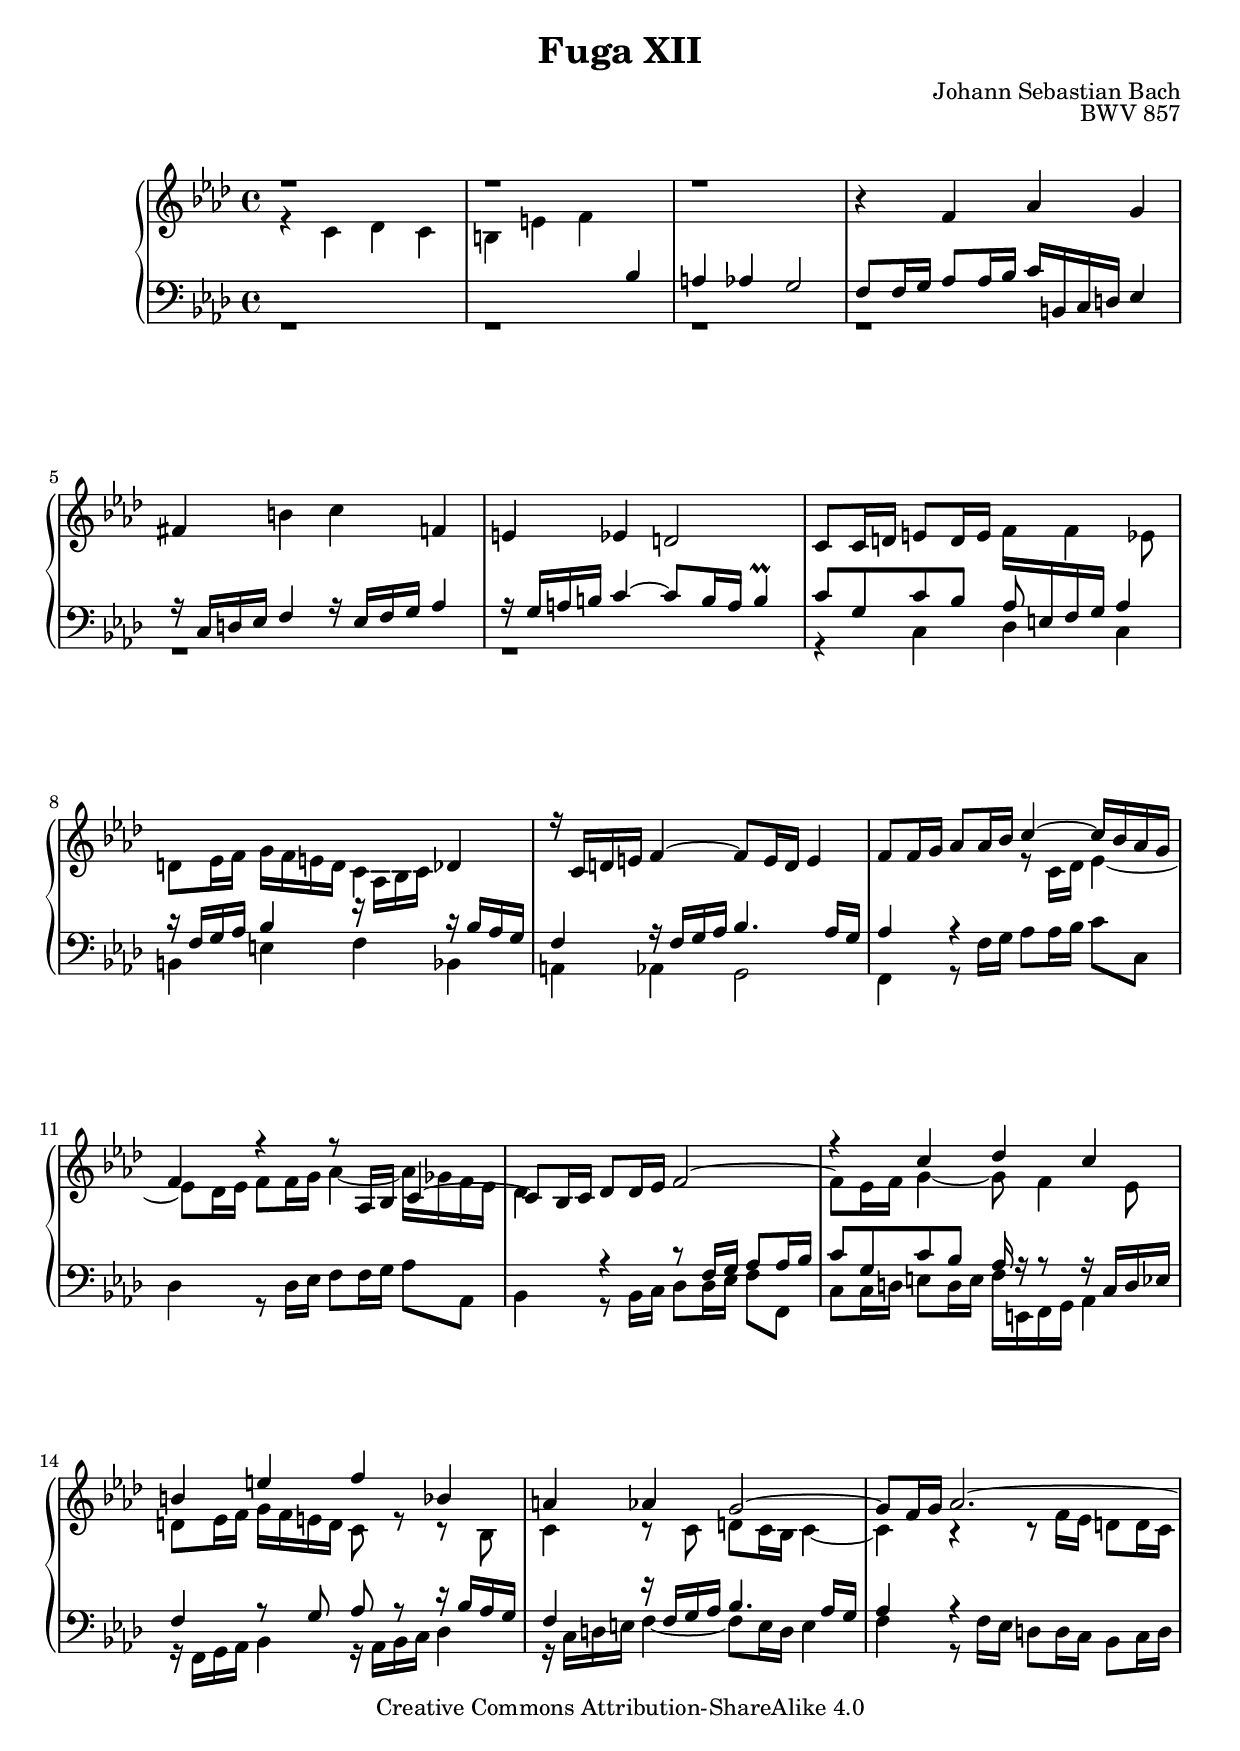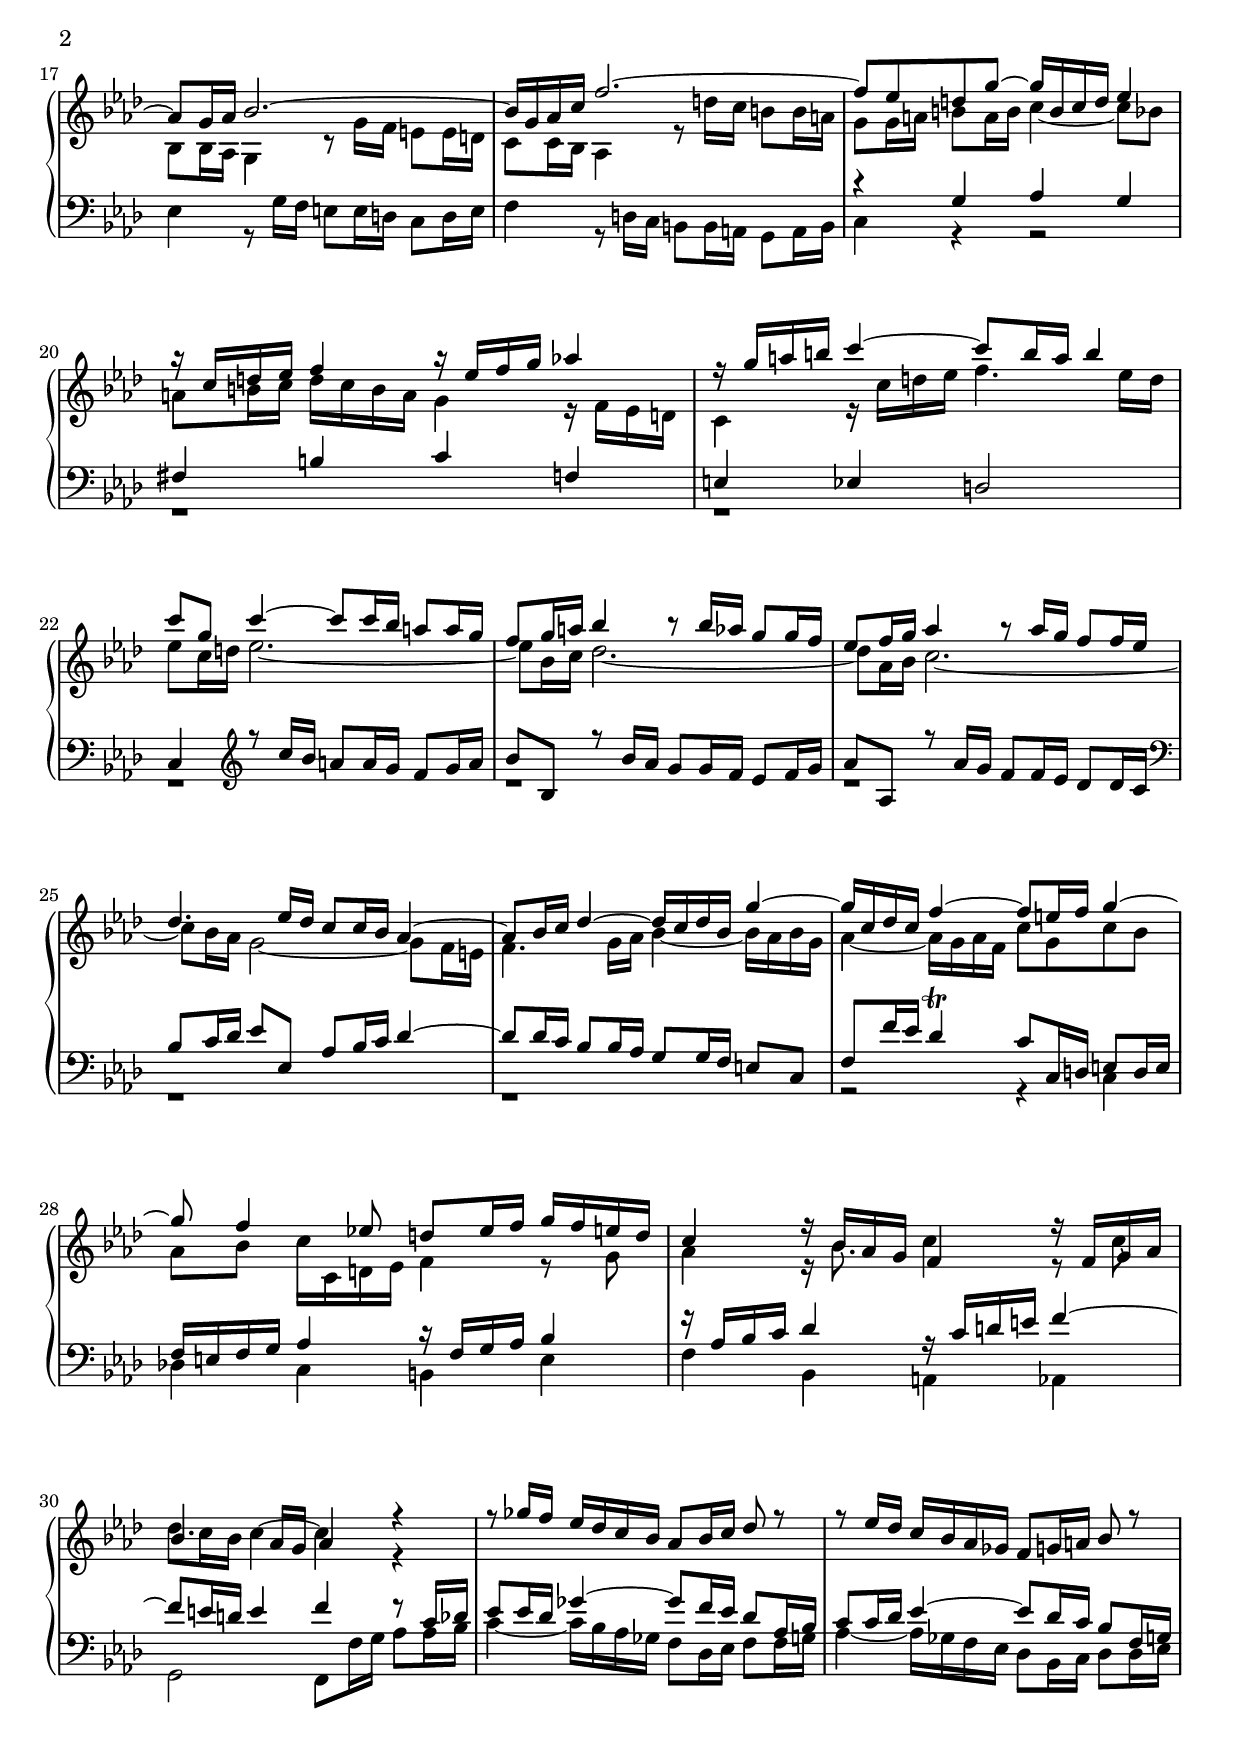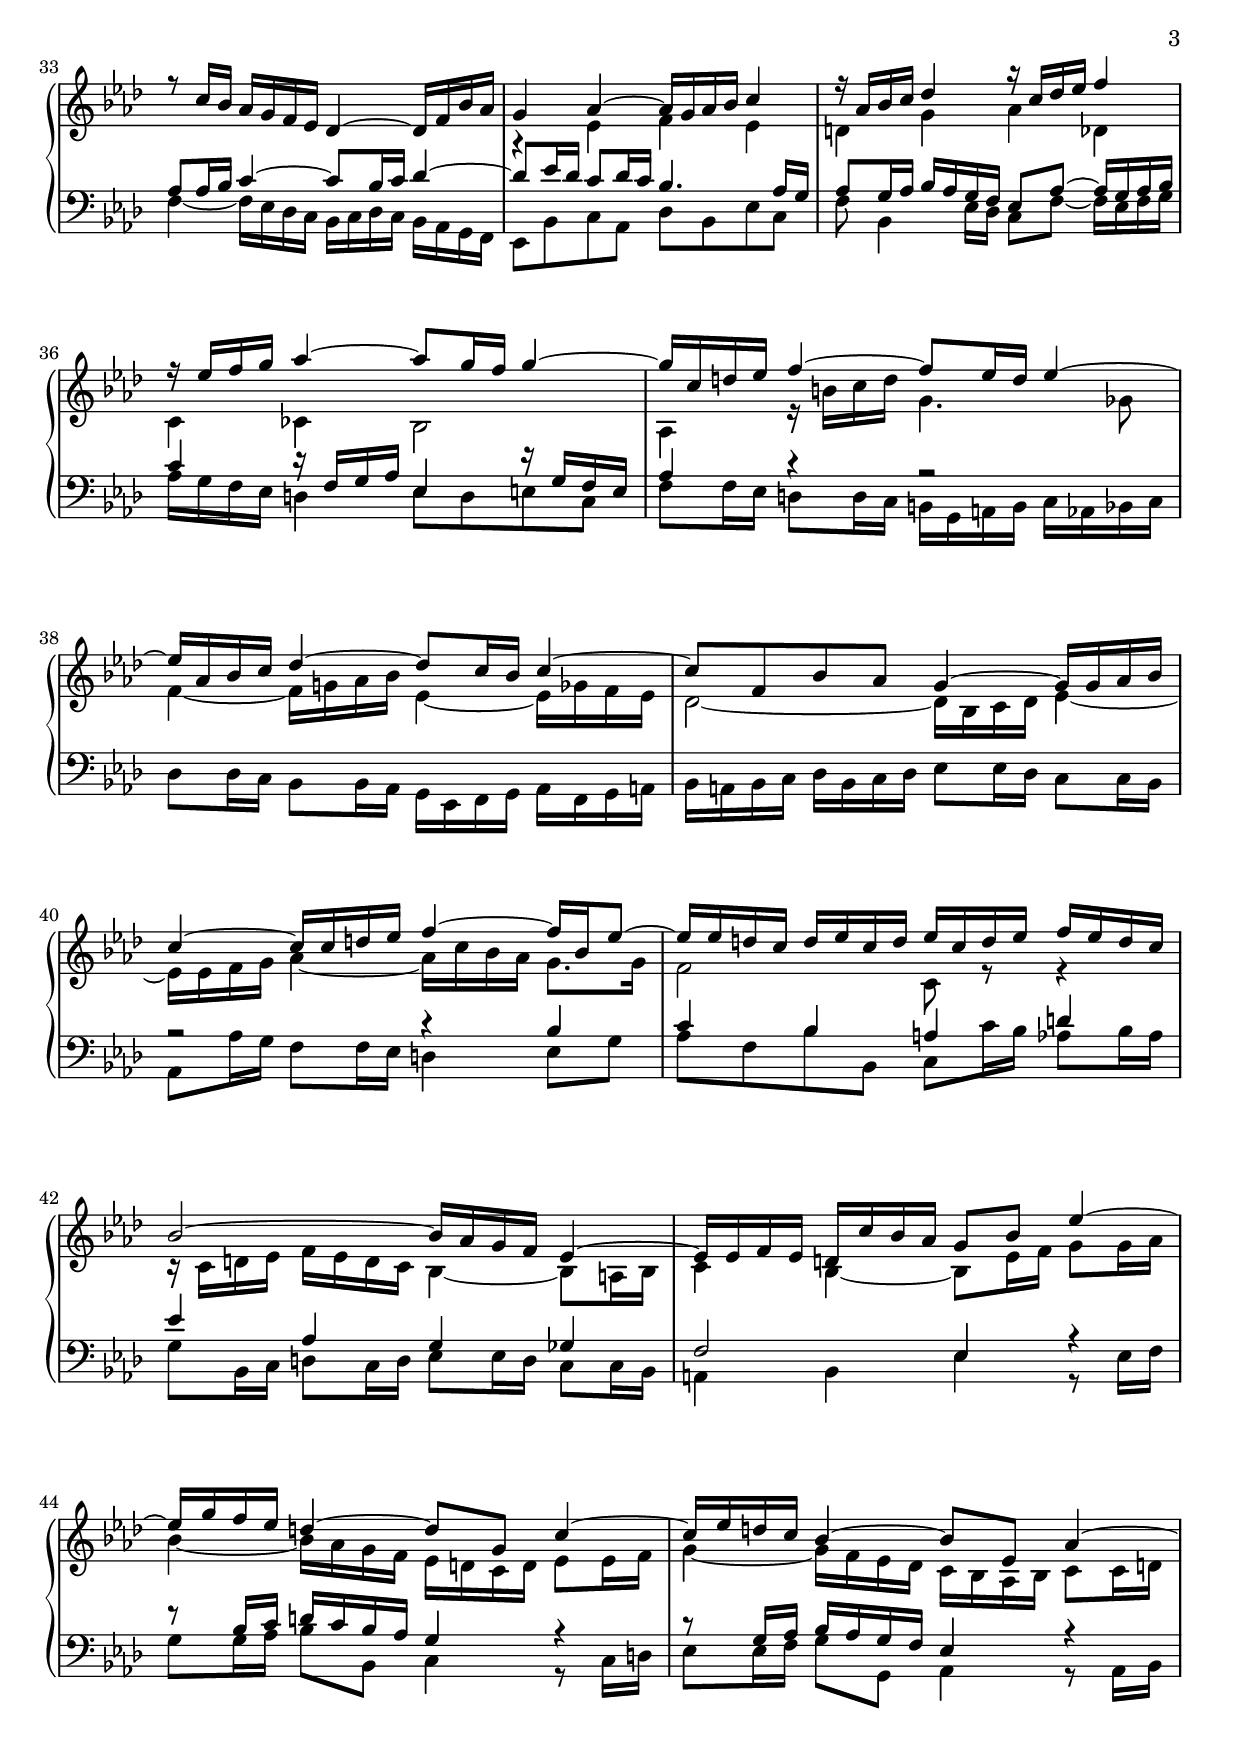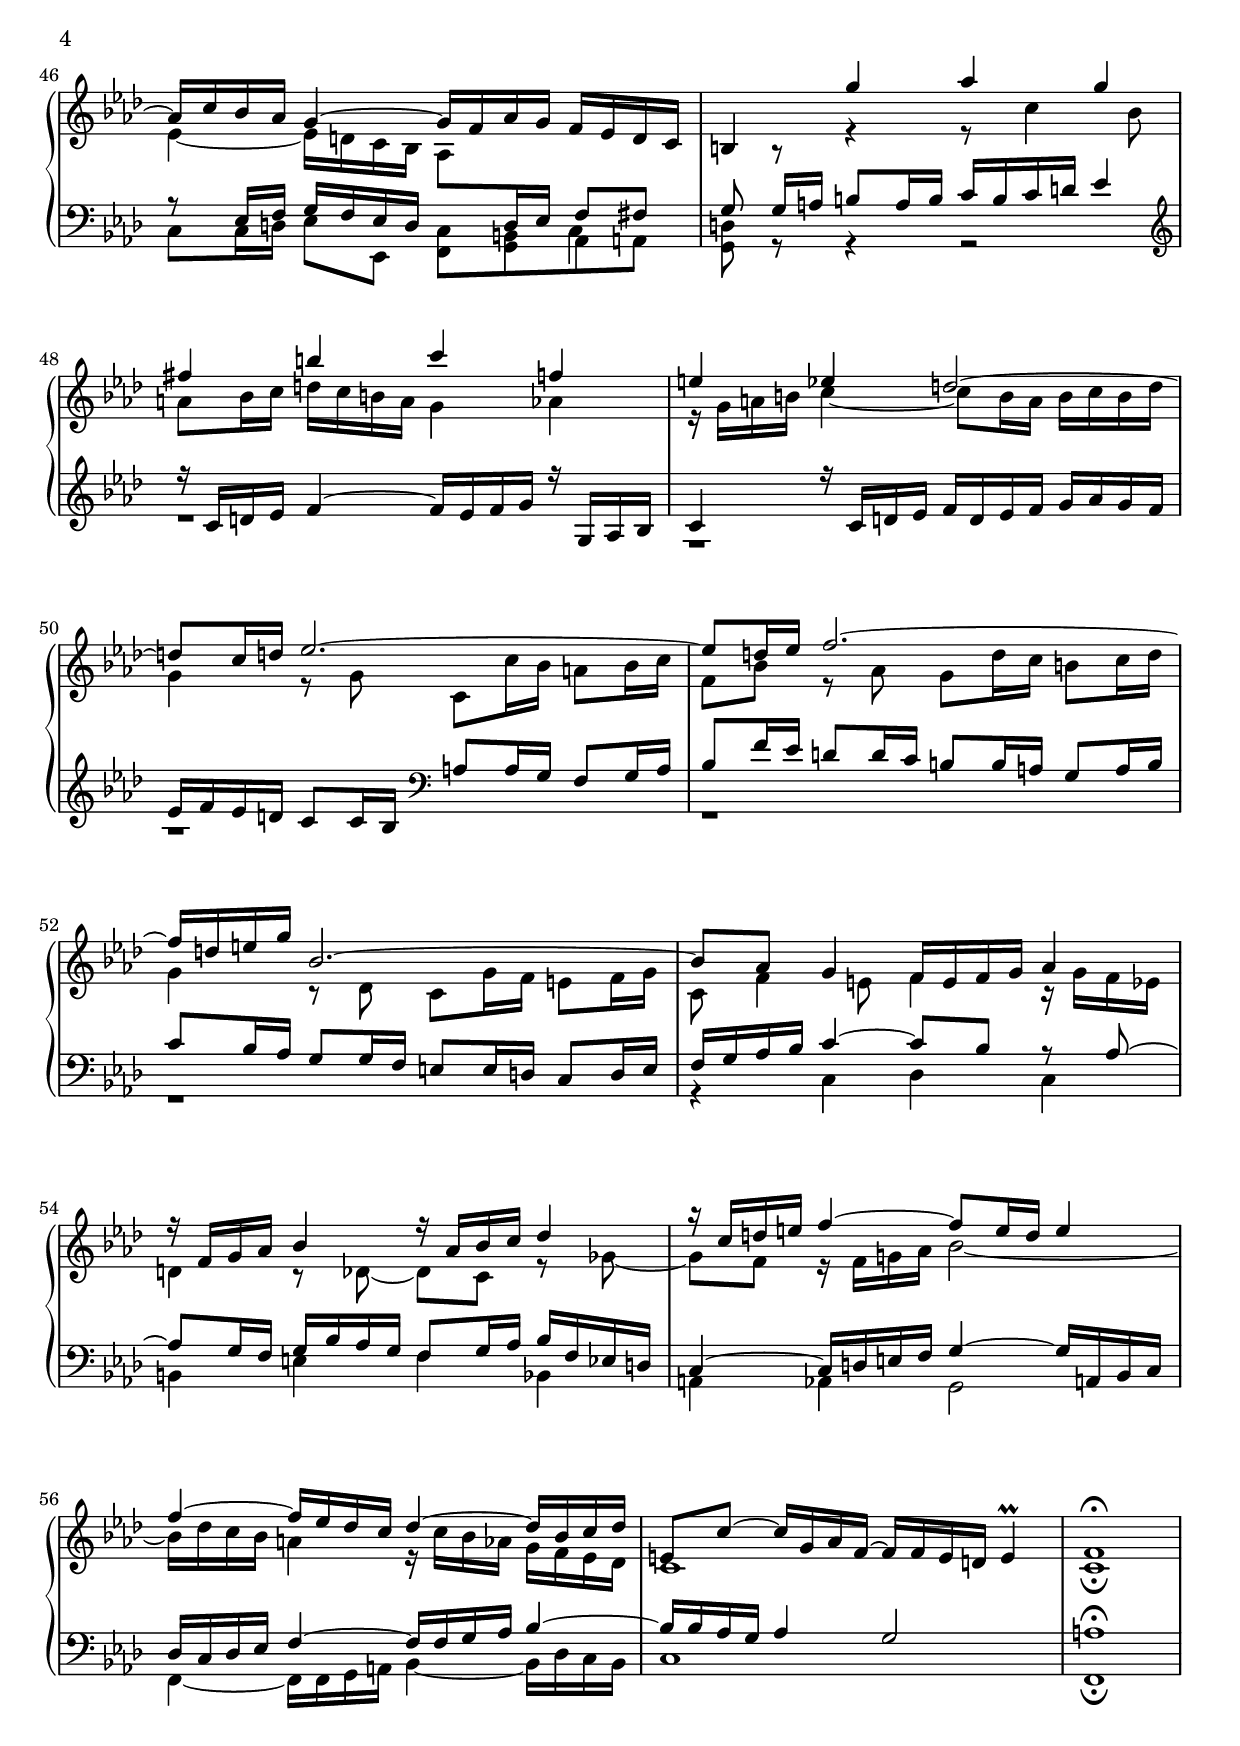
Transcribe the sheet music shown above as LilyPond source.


\version "2.18.2"

\header {
  title = "Fuga XII"
  composer = "Johann Sebastian Bach"
  opus = "BWV 857"
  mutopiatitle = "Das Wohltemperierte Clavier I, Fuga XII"
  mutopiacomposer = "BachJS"
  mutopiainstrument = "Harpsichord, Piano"
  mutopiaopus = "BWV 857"
  date = "1722"
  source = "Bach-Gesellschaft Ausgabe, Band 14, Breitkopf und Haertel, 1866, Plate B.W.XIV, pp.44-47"
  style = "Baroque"
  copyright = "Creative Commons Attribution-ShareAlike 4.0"
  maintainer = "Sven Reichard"
  version = "2.18.2"
}
\paper {
   ragged-bottom = ##f
   ragged-last-bottom = ##f
}
staffup       = { \change Staff = "up" \voiceTwo }
staffdown     = { \change Staff = "down" \voiceOne  }

\include "articulate.ly"
global = {  
 \key f \minor
 \time 4/4
}

%\parallelMusic #'( soprano alto tenor bass ) {
  %1
soprano = \new Voice \relative c''{
  \mergeDifferentlyHeadedOn
  \mergeDifferentlyDottedOn
  \voiceOne
  s1 | s1 | s1 | s1 |
  s1 | s1 | s1 |
  s1 | s1 | s1 |
  s1 | s1 |
  r4 c des c |
				% 14
  b e f bes, |
  a as g2 ~ |
  g8 f16 g as2. ~ |
				%17
  as8 g16 as bes2.~ |
  bes16 g as c f2.~ |
  f8 es d g ~ g16 b, c d es4 |
				%20
  r16 c d es f4 r16 es f g as!4 |
  r16 g a b c4 ~ c8 b16 a b4 |
  c8 g c4 ~ c8 c 16 bes a8 a16 g |
				%23
  f8 g16 a bes4 r8 bes16 as g8 g16 f |
  es8 f16 g as4 r8 as16 g f8 f16 es |
  des4. es16 des c8 c16 bes as4 ~ |
				%26
  as8 bes16 c des4 ~ des16 c des bes g'4 ~ |
  g16 c, des c f4 ~ f8 e16 f g4 ~ |
  g8 f4 es!8 d es16 f g f e d |
				%29
  c4 r16 bes as g f4 r16 f g as |
  bes4. as16 g as4 r |
  r8 ges'16 f es des c bes as8 bes16 c des8 r |
%%%%%
				%32
  r8 es16 des c bes as ges f8 g16 a bes8 r |
  r c16 bes as g f es des4~des16 f bes as |
				% 34
  g4 as~as16 g as bes c4 |
  r16 as bes c des4 r16 c des es f4 |
  r16 es f g as4~as8 g16 f g4~|
				%37
  g16 c, d es f4~f8 es16 d es4~ |
  es16 as, bes c des4~des8 c16 bes c4~ |
				%39
  c8 f, bes as g4~g16 g as bes |
  c4~c16 c d es f4~f16 bes, es8~ |
  es16 es d c d es c d es c d es f es d c |
  bes2~bes16 as g f es4~|
  es16 es f es d c' bes as g8 bes es4~|
  es16 g f es d4~d8 g, c4~ |
%%%
  c16 es d c bes4~ bes8 es, as4~|
  as16 c bes as g4~g16 f as g f es d c |
%%%
				%47
  b4 g'' as g |
  fis b c f, |
  e es d2~|
%%%
				%50
  d8 c16 d es2.~|
  es8 d16 es f2.~|
  f16 d e g bes,2.~|
%%%
				%53
  bes8 as g4 f16 e f g as4 |
  r16 f g as bes4 r16 as bes c des4|
  r16 c d e f4~f8 e16 d e4|
%%%
				%56
  f4~f16 es des c des4~des16 bes c des|
  e,8 c'~c16 g as f~f f e d e4\prall|
  f1\fermata
  }
alto = \new Voice \relative c' {
  \voiceOne
  r1|
  r1|
  r1|
  \oneVoice
  r4 f as g |
				% 5
  fis b c f, |
  e es d2 |
  c8 c16 d e8 d16 e \stemDown f  \staffdown \voiceOne e, f g as4 |
  % 8
  r16 f g as bes4 r16 \staffup  as bes c \voiceOne des4 |
  r16 c d e f4 ~ f8 e16 d e4 |
  f8 f16 g as8 as16 bes c4 ~ c16 bes as g |
				% 11
  f4 r r8 as,16 bes c4 ~ |
  c8 bes16 c des8 des16 es f2 ~ |
  \voiceTwo  f8 es16 f g4 ~ g8 f4 es8 |
				%14
  d es16 f g f e d c8 r r bes |
  c4 r8 c d c16 bes c4 ~ |
  c4 r r8 f16 es d8 d16 c |
				%17
  bes8  bes16 as g4 r8 g'16 f e8 e16 d |
  c8 c16 bes as4  r8 d'16 c b8 b16 a |
  g8 g16 a b8 a16 b c4 ~ c8 bes |
				%20
  a8 b16 c d c b a g4 r16 f es d |
  c4 r16 c' d es f4. es16 d |
  es8 c16 d es2. ~ |
				%23
  es8 bes16 c des2.~ |
  des8 as16 bes c2. ~ |
  c8 bes16 as g2 ~ g8 f16 e |
				%26
  f4. g16 as bes4 ~ bes16 as bes g |
  as4~ as16 g as f c'8 g c bes |
  as bes c16 c, d es f4 r8 g |
				%29
  as4 r16 bes8. c4 r8 c |
  des c16 bes \tieUp c4 ~ c \tieDown r |
  s1 |
%%%%
				%32
  s1 | s1 |
				% 34
  r4 es, f es |
  d g as des, |
  c ces bes2 |
				%37
  as4 r16 b' c d g,4. ges8 |
  f4 ~ f16 g! as  bes es,4 ~ es16 ges f es |
				%39
  des2~des16 bes c des es4 ~ |
  es16 es f g as4 ~ as16 c bes as g8. g16 |
  f2 c8 r r4 |
				%42
  r16 c d es f es d c bes4~bes8 a16 bes |
  c4 bes~bes8 es16 f g8 g16 as |
  bes4~bes16 as g f es d c d es8 es16 f |
%%%%
  %45
  g4~g16 f es des c bes as bes c8 c16 d |
  es4~es16 d c bes as8 \staffdown \voiceOne d,16 es f8 fis|
%%%
  g8 r \staffup \voiceTwo  r4 r8 c'4 bes8 |
  a bes16 c d c b a g4 as |
  r16 g a b c4~c8 b16 a b c b d|
%%%
  g,4 r8 g c, c'16 bes a8 bes16 c |
  f,8 bes r as g d'16 c b8 c16 d |
  g,4  r8 des c g'16 f e8 f16 g |
%%%
  c,8 f4 e8 f4 r16 g f es |
  d4 r8 des ~ des c r ges'~|
  ges f r16 f g as bes2~|
%%%
  bes16 des c bes a4 r16 c bes as g f es des |
  c1 |
  c1\fermata
}

tenor = \new Voice \relative c'
{
  \staffup
  \voiceTwo
				% 1
  r4  c des  c |
  b e f
  \staffdown
  \voiceOne
  bes, |
  a as g2|
  f8 f16 g as8 as16 bes c b, c d es4 |
				% 5
  r16 c d es f4 r16 es f g as4 |
  r16 g a b c4~c8 b16 a b4\prall |
  c8 g c bes as  \staffup f'4 es8 |
				% 8
  d es16 f g f e d c4  \staffdown r16  bes as g |
  f4 r16 f g as bes4. as16 g |
  as4 r \staffup r8 c16 des es4 ~ |
				% 11
  es8 des16 es f8 f16 g as4 ~ as16 ges f es |
  des4 \staffdown r4 r8 f,16 g as8 as16 bes |
  c8 g c bes as16 r r8 r16 c, d es |
				%14
  f4 r8 g as r r16 bes as g |
  f4 r16 f g as bes4. as16 g |
  as4 r s2 |
				%17
  s1 |
  s1 |
  r4 g as g |
				%20
  fis b c f, |
  e4 es d2 |
  c4 \clef treble r8 c''16 bes a8 a16 g f8 g16 a |
				%23
  
  bes8 bes, r bes'16 as g8 g16 f es8 f16 g |
  as8 as, r as'16 g f8 f16 es des8 des16 c |
\clef bass  bes8 c16 des es8 es, as bes 16 c des4 ~ |
				%26
  des8 des16 c bes8 bes16 as g8 g16 f e8 c |
  f f'16 es des4\trill c8 c,16 d e8 d16 e |
  f e f g as4 r16 f g as bes4 |
				%29
  r16 as bes c des4 r16 c d e f4 ~ |
  f8 e16 d e4 f r8 c16 des |
  es8 es16 des ges4 ~ ges8 f16 es des8 as16 bes |
%%%%
				%32
  c8 c16 des es4 ~ es8 des16 c bes8 f16 g |
  as8 as16 bes c4 ~ c8 bes16 c des4 ~ |
				% 34
  des8 es16 des c8 des16 c bes4. as16 g |
  as8 g16 as bes as g f es8 as ~ as16 g as bes |
  c4 r16 f, g as es4 r16 g f e |
				%37
  as4 r r2 |
  s1 |

  s1 |
  r2 r4 bes |
  c bes a d |
				%42
  es as, g ges |
  f2 es4 r |
  r8 bes'16 c d c bes as g4 r|
%%%%%
				%45
  r8 g16   as bes as g f es4 r |
  r8 es16 f g f es d s4 \voiceFour c4 |
%%%%
				%47
  s8 \voiceOne g'16 a b8 a16 b c b c d es4 |
  \clef treble  r16 c d es f4 ~ f16 es f g r g, as bes |
  c4 r16 c d es f d es f g as g f |
				%50
  es f es d c8 c16 bes \clef bass a8 a16 g f8 g16 a |
  bes8 f'16 es  d8 d16 c b8 b16 a g8 a16 b |
  c8 bes16 as g8 g16 f e8 e16 d c8 d16 e |
%%%
				%53
  f g as bes c4 ~ c8 bes r as ~|
  as g16 f g bes as g f8 g16 as bes f es d |
  c4 ~ c16 d e f g4 ~ g16 a, bes c |
%%%
				%56
  des c des es f4~f16 f g as bes4~|
  bes16 bes as g as4 g2 |
  a1 \fermata
}

bass = \new Voice \relative c {
  \voiceTwo
  r1|
  r1|
  r1|
  r1|
				% 5
  
  r1|
  r1|
  r4 c des c |
				% 8
  b e f bes, |
  a as g2 |
  f4 r8 f'16 g as8 as16 bes c8 c, |
				% 11
  des4 r8 des16 es f8 f16 g as8 as, |
  bes4 r8 bes16 c des8 des16 es f8 f, |
  c'8 c16 d e8 d16 e f e, f g as4 |
				%14
  r16 f g as bes4 r16 as bes c des4 |
  r16 c d e f4 ~ f8 e16 d e4 |
  f r8 f16 es d8 d16 c bes8 c16 d |
				%17
  es4 r8 g16 f e8 e16 d c8 d16 e |
  f4 r8 d16 c b8 b16 a g8 a16 b |
  c4 r r2 |
				%20
  r1 | r1 | r1 |
				%23
  r1 | r1 | r1 |
				%26
  r1 |
  r2 r4 c |
  des!  c b e |
				% 29
  f bes, a as |
  g2 f8 f'16 g as8 as16 bes |
  c4 ~ c16 bes as ges f8 des16 es f8 f16 g |
%%%%%%
  				%32
  as4 ~ as16 ges f es des8 bes16 c des8 des16 es |
  f4 ~ f16 es des c bes c des c bes as g f |
				%34
  es8 bes' c as des bes es c |
  f bes,4 es16 des c8 f ~ f16 es f g |
  as g f es d4 es8 d e c |
				%37
  f8 f16 es d8 d16 c b g a b c as bes c |
  des8 des16 c bes8 bes16 as g es f g as f g a |
				%39
  bes a bes c des bes c des es8 es16 des c8 c16 bes |
  as8 as'16 g f8 f16 es d4 es8 g |
  as f bes bes, c c'16 bes as!8 bes16 as |
				%42
  g8 bes,16 c d8 c16 d es8 es16 d c8 c16 bes |
  a4 bes es r8 es16 f |
  g8 g16 as bes8 bes, c4 r8 c16 d |
%%%%%
				%45
  es8 es16 f g8 g, as4 r8 as16 bes |
  c8 c16 d es8 es, <f c'> <g b> as a |
				%47
  <g d'> r r4 r2 |
  r1 |
  r1 |

  r1 |
  r1 |
  r1 |
				%53
  r4 c des c |
  b e f bes, |
  a as g2 |
				%56
  f4~f16 f g a bes4~ bes16 des c bes |
  c1 |
  f,\fermata
  
}


\score {
  \articulate
  \new PianoStaff << 
    \new Staff="up" \with {midiInstrument = #"harpsichord"}
    << \global \clef treble
       \soprano
       \alto
       
     >>
    \new Staff="down"\with {midiInstrument = #"harpsichord"}
    << \global \clef bass
       \tenor
       \bass
     >>
  >>
  \midi { \tempo 4=68 }

}
\score {
  \new PianoStaff << 
    \new Staff="up"
    << \global \clef treble
       \soprano
       \alto
       
     >>
    \new Staff="down"
    << \global \clef bass
       \tenor
       \bass
     >>
  >>
  \layout { }
  
}

%\score {
%  \new PianoStaff << 
%    \new Staff
%    << \global \clef treble
%       \relative c'' \soprano
%     >>
%    \new Staff
%    <<
%      \global \clef alto 
%       \relative c' \alto
%      >>
%    \new Staff
%    <<
%      \global \clef tenor 
%       \relative c' \tenor
%      >>
%
%    \new Staff
%    << \global \clef bass
%       \relative c \bass
%     >>
%  >>
%  \layout { }
%  
%
%}